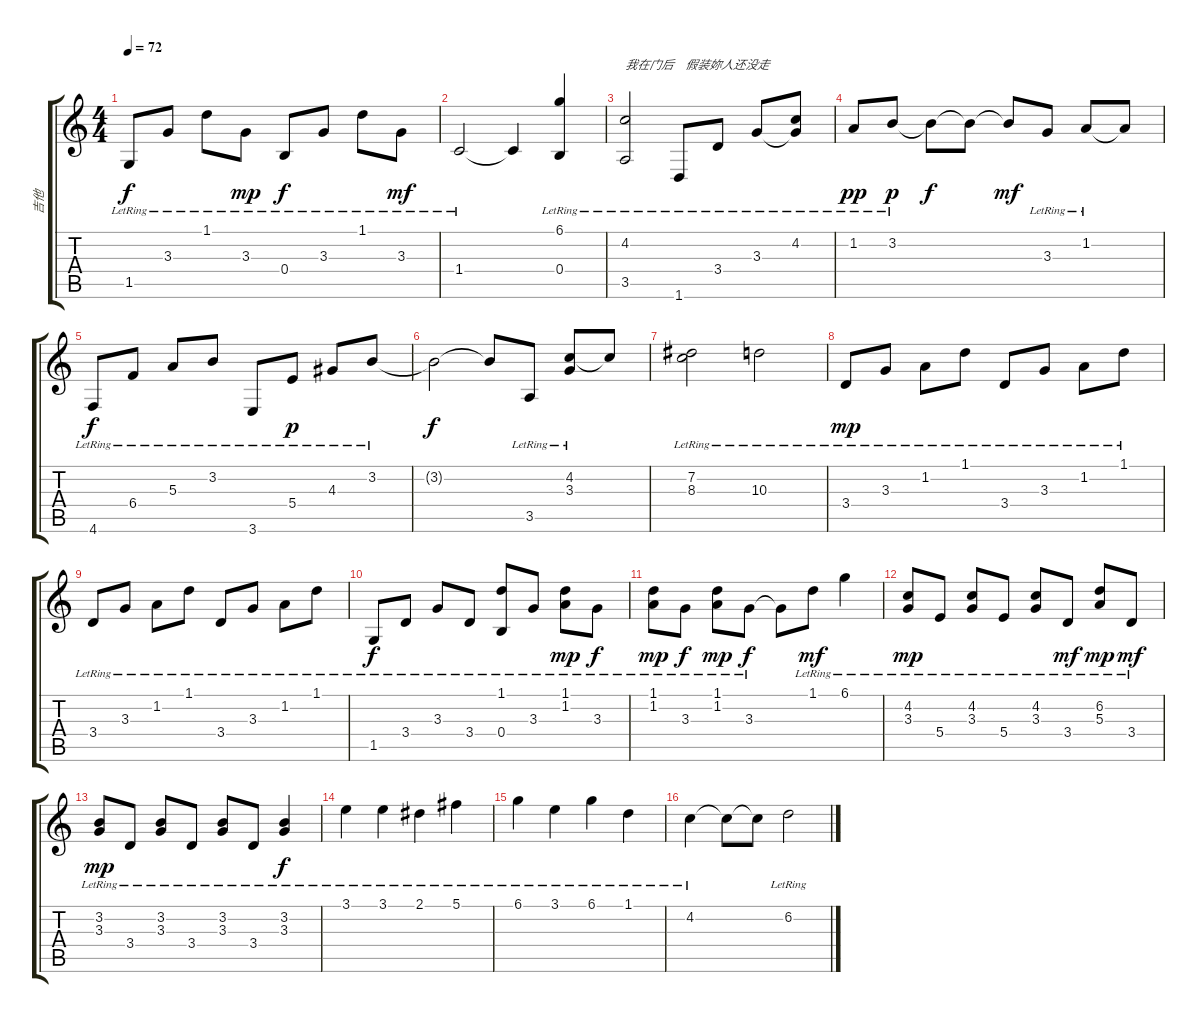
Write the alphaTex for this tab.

\track ("吉他" "吉他") {instrument acousticguitarsteel}
\staff {score tabs}
\tuning (Db4 Ab3 E3 B2 Gb2 Db2) {hide}
\ts (4 4)
\tempo 72
\clef g2
\ks c
1.5{lr}.8{dy f} 3.3{lr}.8 1.1{lr}.8 3.3{lr}.8{dy mp} 0.4{lr}.8{dy f} 3.3{lr}.8 1.1{lr}.8 3.3{lr}.8{dy mf} |
1.4{lr}.2 1.4{t}.4 (6.1{lr} 0.4{lr}).4 |
(4.2{lr} 3.5{lr}).2{txt "我在门后　假装妳人还没走"} 1.6{lr}.8 3.4{lr}.8 3.3{lr}.8 (4.2{lr} 3.3{t}).8 |
1.2{lr}.8{dy pp} 3.2{lr}.8{dy p} 3.2{t}.8{dy f} 3.2{t}.8 3.2{t}.8{dy mf} 3.3{lr}.8 1.2{lr}.8 1.2{t}.8 |
4.6{lr}.8{dy f} 6.4{lr}.8 5.3{lr}.8 3.2{lr}.8 3.6{lr}.8 5.4{lr}.8{dy p} 4.3{lr}.8 3.2{lr}.8 |
3.2{t}.2{dy f} 3.2{t}.8 3.5{lr}.8 (4.2{lr} 3.3{lr}).8 4.2{t}.8 |
(7.2{lr} 8.3{lr}).2 10.3{lr}.2 |
3.4{lr}.8{dy mp} 3.3{lr}.8 1.2{lr}.8 1.1{lr}.8 3.4{lr}.8 3.3{lr}.8 1.2{lr}.8 1.1{lr}.8 |
3.4{lr}.8 3.3{lr}.8 1.2{lr}.8 1.1{lr}.8 3.4{lr}.8 3.3{lr}.8 1.2{lr}.8 1.1{lr}.8 |
1.5{lr}.8{dy f} 3.4{lr}.8 3.3{lr}.8 3.4{lr}.8 (1.1{lr} 0.4{lr}).8 3.3{lr}.8 (1.1{lr} 1.2{lr}).8{dy mp} 3.3{lr}.8{dy f} |
(1.1{lr} 1.2{lr}).8{dy mp} 3.3{lr}.8{dy f} (1.1{lr} 1.2{lr}).8{dy mp} 3.3{lr}.8{dy f} 3.3{t}.8 1.1{lr}.8{dy mf} 6.1{lr}.4 |
(4.2{lr} 3.3{lr}).8{dy mp} 5.4{lr}.8 (4.2{lr} 3.3{lr}).8 5.4{lr}.8 (4.2{lr} 3.3{lr}).8 3.4{lr}.8{dy mf} (6.2{lr} 5.3{lr}).8{dy mp} 3.4{lr}.8{dy mf} |
(3.2{lr} 3.3{lr}).8{dy mp} 3.4{lr}.8 (3.2{lr} 3.3{lr}).8 3.4{lr}.8 (3.2{lr} 3.3{lr}).8 3.4{lr}.8 (3.2{lr} 3.3{lr}).4{dy f} |
3.1{lr}.4 3.1{lr}.4 2.1{lr}.4 5.1{lr}.4 |
6.1{lr}.4 3.1{lr}.4 6.1{lr}.4 1.1{lr}.4 |
4.2{lr}.4 4.2{t}.8 4.2{t}.8 6.2{lr}.2
